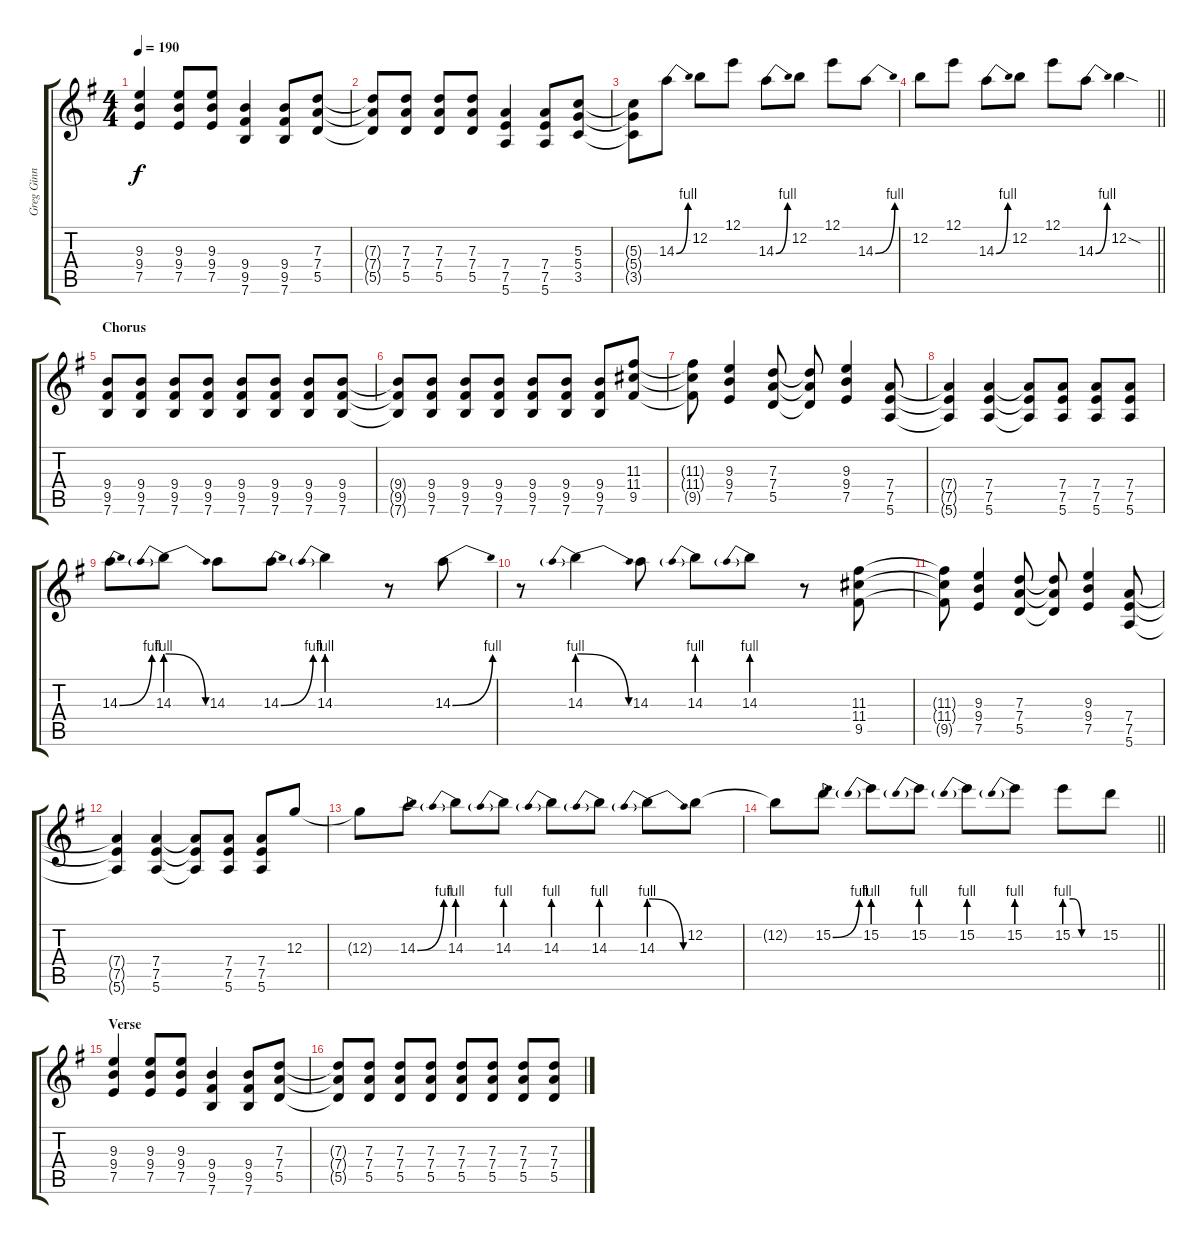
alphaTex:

\track ("Greg Ginn" "Greg Ginn") {instrument distortionguitar}
\staff {score tabs}
\tuning (E4 B3 G3 D3 A2 E2) {hide}
\ts (4 4)
\tempo 190
\clef g2
\ks eminor
(9.3 9.4 7.5).4{dy f} (9.3 9.4 7.5).8 (9.3 9.4 7.5).8 (9.4 9.5 7.6).4 (9.4 9.5 7.6).8 (7.3 7.4 5.5).8 |
(7.3{t} 7.4{t} 5.5{t}).8 (7.3 7.4 5.5).8 (7.3 7.4 5.5).8 (7.3 7.4 5.5).8 (7.4 7.5 5.6).4 (7.4 7.5 5.6).8 (5.3 5.4 3.5).8 |
(5.3{t} 5.4{t} 3.5{t}).8 14.3{be (bend 0 0 60 4)}.8 12.2.8 12.1.8 14.3{be (bend 0 0 60 4)}.8 12.2.8 12.1.8 14.3{be (bend 0 0 60 4)}.8 |
\barLineRight lightlight
12.2.8 12.1.8 14.3{be (bend 0 0 60 4)}.8 12.2.8 12.1.8 14.3{be (bend 0 0 60 4)}.8 12.2{sod}.4 |
\section ("" "Chorus")
(9.4 9.5 7.6).8 (9.4 9.5 7.6).8 (9.4 9.5 7.6).8 (9.4 9.5 7.6).8 (9.4 9.5 7.6).8 (9.4 9.5 7.6).8 (9.4 9.5 7.6).8 (9.4 9.5 7.6).8 |
(9.4{t} 9.5{t} 7.6{t}).8 (9.4 9.5 7.6).8 (9.4 9.5 7.6).8 (9.4 9.5 7.6).8 (9.4 9.5 7.6).8 (9.4 9.5 7.6).8 (9.4 9.5 7.6).8 (11.3 11.4 9.5).8 |
(11.3{t} 11.4{t} 9.5{t}).8 (9.3 9.4 7.5).4 (7.3 7.4 5.5).8 (7.3{t} 7.4{t} 5.5{t}).8 (9.3 9.4 7.5).4 (7.4 7.5 5.6).8 |
(7.4{t} 7.5{t} 5.6{t}).4 (7.4 7.5 5.6).4 (7.4{t} 7.5{t} 5.6{t}).8 (7.4 7.5 5.6).8 (7.4 7.5 5.6).8 (7.4 7.5 5.6).8 |
14.3{be (bend 0 0 60 4)}.8 14.3{be (prebendrelease 0 4 60 0)}.8 14.3.8 14.3{be (bend 0 0 60 4)}.8 14.3{be (prebend 0 4 60 4)}.4 r.8 14.3{be (bend 0 0 60 4)}.8 |
r.8 14.3{be (prebendrelease 0 4 60 0)}.4 14.3.8 14.3{be (prebend 0 4 60 4)}.8 14.3{be (prebend 0 4 60 4)}.8 r.8 (11.3 11.4 9.5).8 |
(11.3{t} 11.4{t} 9.5{t}).8 (9.3 9.4 7.5).4 (7.3 7.4 5.5).8 (7.3{t} 7.4{t} 5.5{t}).8 (9.3 9.4 7.5).4 (7.4 7.5 5.6).8 |
(7.4{t} 7.5{t} 5.6{t}).4 (7.4 7.5 5.6).4 (7.4{t} 7.5{t} 5.6{t}).8 (7.4 7.5 5.6).8 (7.4 7.5 5.6).8 12.3.8 |
12.3{t}.8 14.3{be (bend 0 0 60 4)}.8 14.3{be (prebend 0 4 60 4)}.8 14.3{be (prebend 0 4 60 4)}.8 14.3{be (prebend 0 4 60 4)}.8 14.3{be (prebend 0 4 60 4)}.8 14.3{be (prebendrelease 0 4 60 0)}.8 12.2.8 |
\barLineRight lightlight
12.2{t}.8 15.2{be (bend 0 0 60 4)}.8 15.2{be (prebend 0 4 60 4)}.8 15.2{be (prebend 0 4 60 4)}.8 15.2{be (prebend 0 4 60 4)}.8 15.2{be (prebend 0 4 60 4)}.8 15.2{be (custom 0 4 15 4 30 0 60 0)}.8 15.2.8 |
\section ("" "Verse")
(9.3 9.4 7.5).4 (9.3 9.4 7.5).8 (9.3 9.4 7.5).8 (9.4 9.5 7.6).4 (9.4 9.5 7.6).8 (7.3 7.4 5.5).8 |
(7.3{t} 7.4{t} 5.5{t}).8 (7.3 7.4 5.5).8 (7.3 7.4 5.5).8 (7.3 7.4 5.5).8 (7.3 7.4 5.5).8 (7.3 7.4 5.5).8 (7.3 7.4 5.5).8 (7.3 7.4 5.5).8
